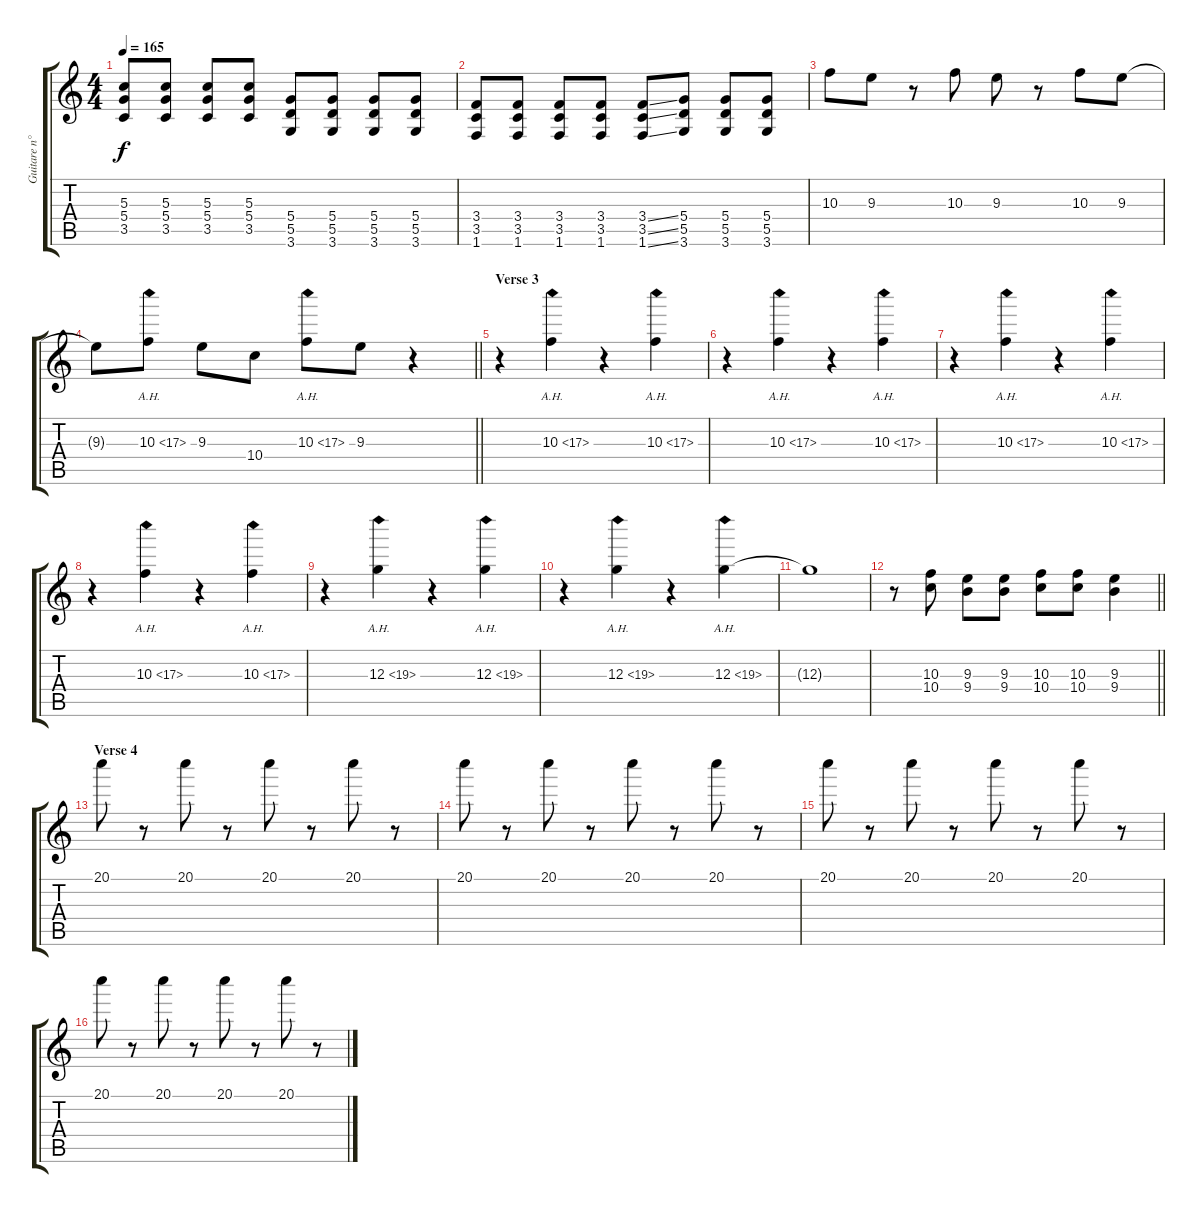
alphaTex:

\track ("Guitare n°2" "Guitare n°") {instrument overdrivenguitar}
\staff {score tabs}
\tuning (E4 B3 G3 D3 A2 E2) {hide}
\ts (4 4)
\tempo 165
\clef g2
\ks c
(5.3 5.4 3.5).8{dy f} (5.3 5.4 3.5).8 (5.3 5.4 3.5).8 (5.3 5.4 3.5).8 (5.4 5.5 3.6).8 (5.4 5.5 3.6).8 (5.4 5.5 3.6).8 (5.4 5.5 3.6).8 |
(3.4 3.5 1.6).8 (3.4 3.5 1.6).8 (3.4 3.5 1.6).8 (3.4 3.5 1.6).8 (3.4{ss} 3.5{ss} 1.6{ss}).8 (5.4 5.5 3.6).8 (5.4 5.5 3.6).8 (5.4 5.5 3.6).8 |
10.3.8{instrument distortionguitar} 9.3.8 r.8 10.3.8 9.3.8 r.8 10.3.8 9.3.8 |
\barLineRight lightlight
9.3{t}.8 10.3{ah 7}.8 9.3.8 10.4.8 10.3{ah 7}.8 9.3.8 r.4 |
\section ("" "Verse 3")
r.4 10.3{ah 7}.4 r.4 10.3{ah 7}.4 |
r.4 10.3{ah 7}.4 r.4 10.3{ah 7}.4 |
r.4 10.3{ah 7}.4 r.4 10.3{ah 7}.4 |
r.4 10.3{ah 7}.4 r.4 10.3{ah 7}.4 |
r.4 12.3{ah 7}.4 r.4 12.3{ah 7}.4 |
r.4 12.3{ah 7}.4 r.4 12.3{ah 7}.4 |
12.3{t}.1 |
\barLineRight lightlight
r.8 (10.3 10.4).8 (9.3 9.4).8 (9.3 9.4).8 (10.3 10.4).8 (10.3 10.4).8 (9.3 9.4).4 |
\section ("" "Verse 4")
20.1.8{balance 0} r.8 20.1.8 r.8 20.1.8 r.8 20.1.8 r.8 |
20.1.8 r.8 20.1.8 r.8 20.1.8 r.8 20.1.8 r.8 |
20.1.8{balance 16} r.8 20.1.8 r.8 20.1.8 r.8 20.1.8 r.8 |
20.1.8 r.8 20.1.8 r.8 20.1.8 r.8 20.1.8 r.8
